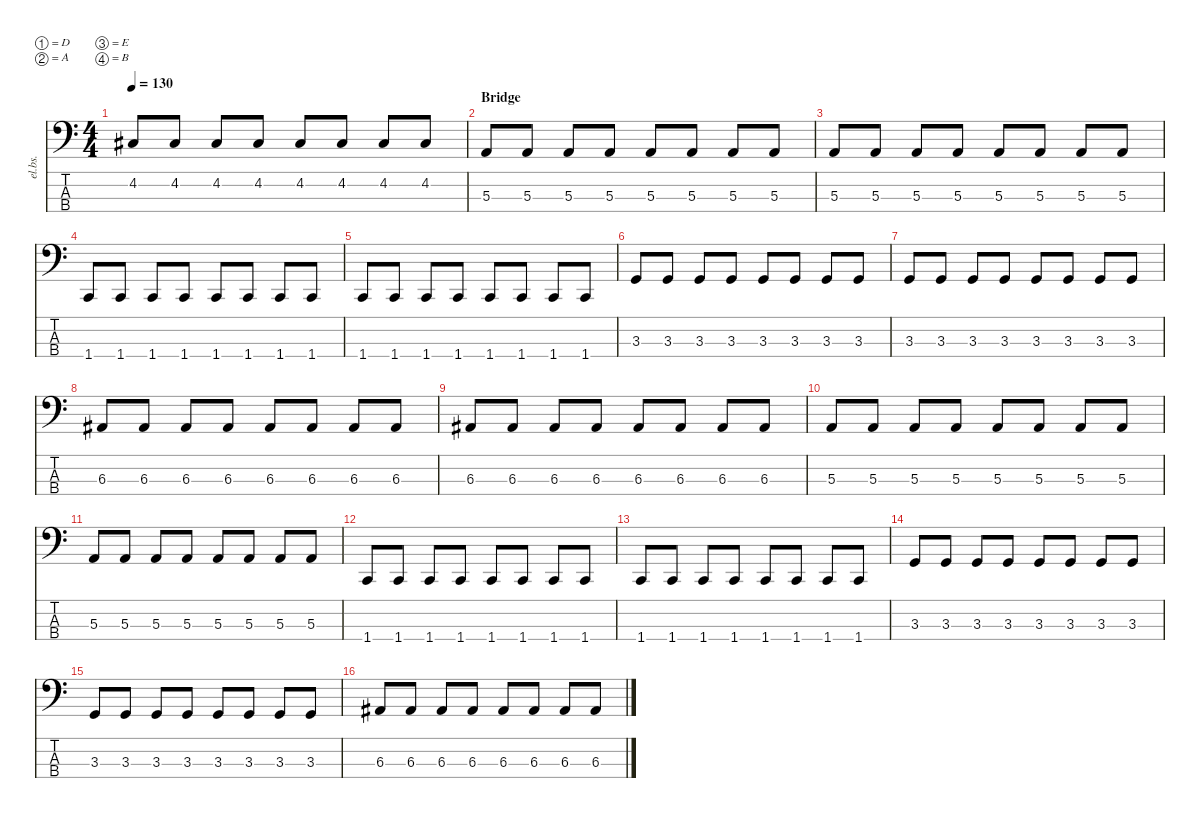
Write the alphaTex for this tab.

\defaultSystemsLayout 4
\hideDynamics
\bracketExtendMode nobrackets
\track ("Electric Bass - Michal" "el.bs.") {instrument electricbassfinger}
\staff {score tabs}
\tuning (D2 A1 E1 B0)
\ts (4 4)
\tempo 130
\clef f4
\ks c
4.2{acc #}.8{dy mf} 4.2{acc #}.8 4.2{acc #}.8 4.2{acc #}.8 4.2{acc #}.8 4.2{acc #}.8 4.2{acc #}.8 4.2{acc #}.8 |
\section ("" "Bridge")
5.3.8 5.3.8 5.3.8 5.3.8 5.3.8 5.3.8 5.3.8 5.3.8 |
5.3.8 5.3.8 5.3.8 5.3.8 5.3.8 5.3.8 5.3.8 5.3.8 |
1.4.8 1.4.8 1.4.8 1.4.8 1.4.8 1.4.8 1.4.8 1.4.8 |
1.4.8 1.4.8 1.4.8 1.4.8 1.4.8 1.4.8 1.4.8 1.4.8 |
3.3.8 3.3.8 3.3.8 3.3.8 3.3.8 3.3.8 3.3.8 3.3.8 |
3.3.8 3.3.8 3.3.8 3.3.8 3.3.8 3.3.8 3.3.8 3.3.8 |
6.3{acc #}.8 6.3{acc #}.8 6.3{acc #}.8 6.3{acc #}.8 6.3{acc #}.8 6.3{acc #}.8 6.3{acc #}.8 6.3{acc #}.8 |
6.3{acc #}.8 6.3{acc #}.8 6.3{acc #}.8 6.3{acc #}.8 6.3{acc #}.8 6.3{acc #}.8 6.3{acc #}.8 6.3{acc #}.8 |
5.3.8 5.3.8 5.3.8 5.3.8 5.3.8 5.3.8 5.3.8 5.3.8 |
5.3.8 5.3.8 5.3.8 5.3.8 5.3.8 5.3.8 5.3.8 5.3.8 |
1.4.8 1.4.8 1.4.8 1.4.8 1.4.8 1.4.8 1.4.8 1.4.8 |
1.4.8 1.4.8 1.4.8 1.4.8 1.4.8 1.4.8 1.4.8 1.4.8 |
3.3.8 3.3.8 3.3.8 3.3.8 3.3.8 3.3.8 3.3.8 3.3.8 |
3.3.8 3.3.8 3.3.8 3.3.8 3.3.8 3.3.8 3.3.8 3.3.8 |
6.3{acc #}.8 6.3{acc #}.8 6.3{acc #}.8 6.3{acc #}.8 6.3{acc #}.8 6.3{acc #}.8 6.3{acc #}.8 6.3{acc #}.8
